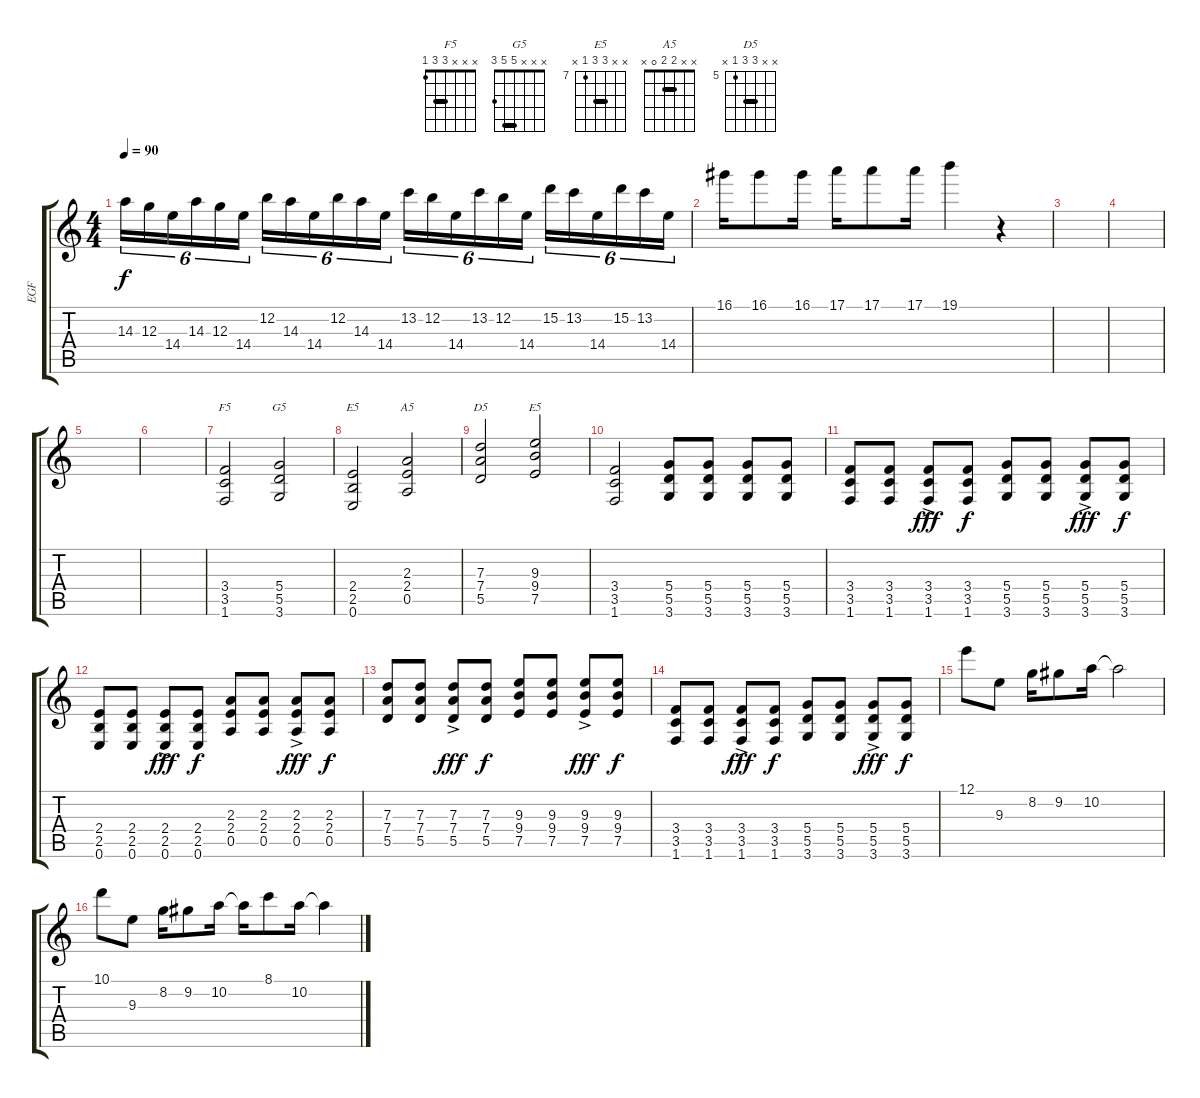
\track ("EGF" "EGF") {instrument distortionguitar}
\staff {score tabs}
\tuning (E4 B3 G3 D3 A2 E2) {hide}
\chord ("F5" x x x 3 3 1) {barre 3}
\chord ("G5" x x x 5 5 3) {barre 5}
\chord ("E5" x x x 2 2 0) {barre 2}
\chord ("A5" x x 2 2 0 x) {barre 2}
\chord ("D5" x x 7 7 5 x) {firstfret 5 barre 7}
\chord ("E5" x x 9 9 7 x) {firstfret 7 barre 9}
\ts (4 4)
\tempo 90
\clef g2
\ks c
14.3.16{tu (6 4) dy f} 12.3.16{tu (6 4)} 14.4.16{tu (6 4)} 14.3.16{tu (6 4)} 12.3.16{tu (6 4)} 14.4.16{tu (6 4)} 12.2.16{tu (6 4)} 14.3.16{tu (6 4)} 14.4.16{tu (6 4)} 12.2.16{tu (6 4)} 14.3.16{tu (6 4)} 14.4.16{tu (6 4)} 13.2.16{tu (6 4)} 12.2.16{tu (6 4)} 14.4.16{tu (6 4)} 13.2.16{tu (6 4)} 12.2.16{tu (6 4)} 14.4.16{tu (6 4)} 15.2.16{tu (6 4)} 13.2.16{tu (6 4)} 14.4.16{tu (6 4)} 15.2.16{tu (6 4)} 13.2.16{tu (6 4)} 14.4.16{tu (6 4)} |
16.1.16 16.1.8 16.1.16 17.1.16 17.1.8 17.1.16 19.1.4 r.4 |
\ks aminor
|
|
|
\ks c
|
\ks aminor
(3.4 3.5 1.6).2{ch "F5" volume 10} (5.4 5.5 3.6).2{ch "G5"} |
(2.4 2.5 0.6).2{ch "E5"} (2.3 2.4 0.5).2{ch "A5"} |
(7.3 7.4 5.5).2{ch "D5"} (9.3 9.4 7.5).2{ch "E5"} |
\ks c
(3.4 3.5 1.6).2 (5.4 5.5 3.6).8 (5.4 5.5 3.6).8 (5.4 5.5 3.6).8 (5.4 5.5 3.6).8 |
\ks aminor
(3.4 3.5 1.6).8{instrument distortionguitar} (3.4 3.5 1.6).8 (3.4{ac} 3.5 1.6{ac}).8{dy fff} (3.4 3.5 1.6).8{dy f} (5.4 5.5 3.6).8 (5.4 5.5 3.6).8 (5.4{ac} 5.5{ac} 3.6{ac}).8{dy fff} (5.4 5.5 3.6).8{dy f} |
(2.4 2.5 0.6).8 (2.4 2.5 0.6).8 (2.4{ac} 2.5 0.6{ac}).8{dy fff} (2.4 2.5 0.6).8{dy f} (2.3 2.4 0.5).8 (2.3 2.4 0.5).8 (2.3{ac} 2.4{ac} 0.5{ac}).8{dy fff} (2.3 2.4 0.5).8{dy f} |
(7.3 7.4 5.5).8 (7.3 7.4 5.5).8 (7.3{ac} 7.4{ac} 5.5{ac}).8{dy fff} (7.3 7.4 5.5).8{dy f} (9.3 9.4 7.5).8 (9.3 9.4 7.5).8 (9.3{ac} 9.4{ac} 7.5{ac}).8{dy fff} (9.3 9.4 7.5).8{dy f} |
\ks c
(3.4 3.5 1.6).8 (3.4 3.5 1.6).8 (3.4{ac} 3.5 1.6{ac}).8{dy fff} (3.4 3.5 1.6).8{dy f} (5.4 5.5 3.6).8 (5.4 5.5 3.6).8 (5.4{ac} 5.5{ac} 3.6{ac}).8{dy fff} (5.4 5.5 3.6).8{dy f} |
\ks aminor
12.1.8{volume 14} 9.3.8 8.2.16 9.2.8 10.2.16 10.2{t}.2 |
10.1.8 9.3.8 8.2.16 9.2.8 10.2.16 10.2{t}.16 8.1.8 10.2.16 10.2{t}.4
